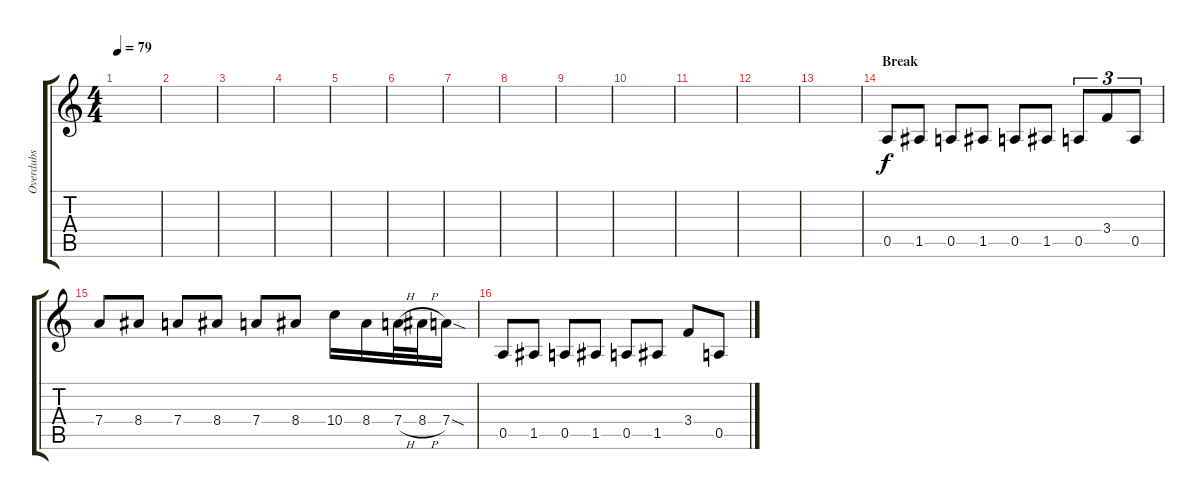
\track ("Overdubs" "Overdubs") {instrument distortionguitar}
\staff {score tabs}
\tuning (E4 B3 G3 D3 A2 D2) {hide}
\ts (4 4)
\tempo 79
\clef g2
\ks c
|
|
|
|
|
|
|
|
|
|
|
|
|
\section ("" "Break")
0.5.8 1.5.8 0.5.8 1.5.8 0.5.8 1.5.8 0.5.8{tu (3 2)} 3.4.8{tu (3 2)} 0.5.8{tu (3 2)} |
7.4.8 8.4.8 7.4.8 8.4.8 7.4.8 8.4.8 10.4.16 8.4.16 7.4{h}.32 8.4{h}.32 7.4{sod}.16 |
0.5.8 1.5.8 0.5.8 1.5.8 0.5.8 1.5.8 3.4.8 0.5.8
